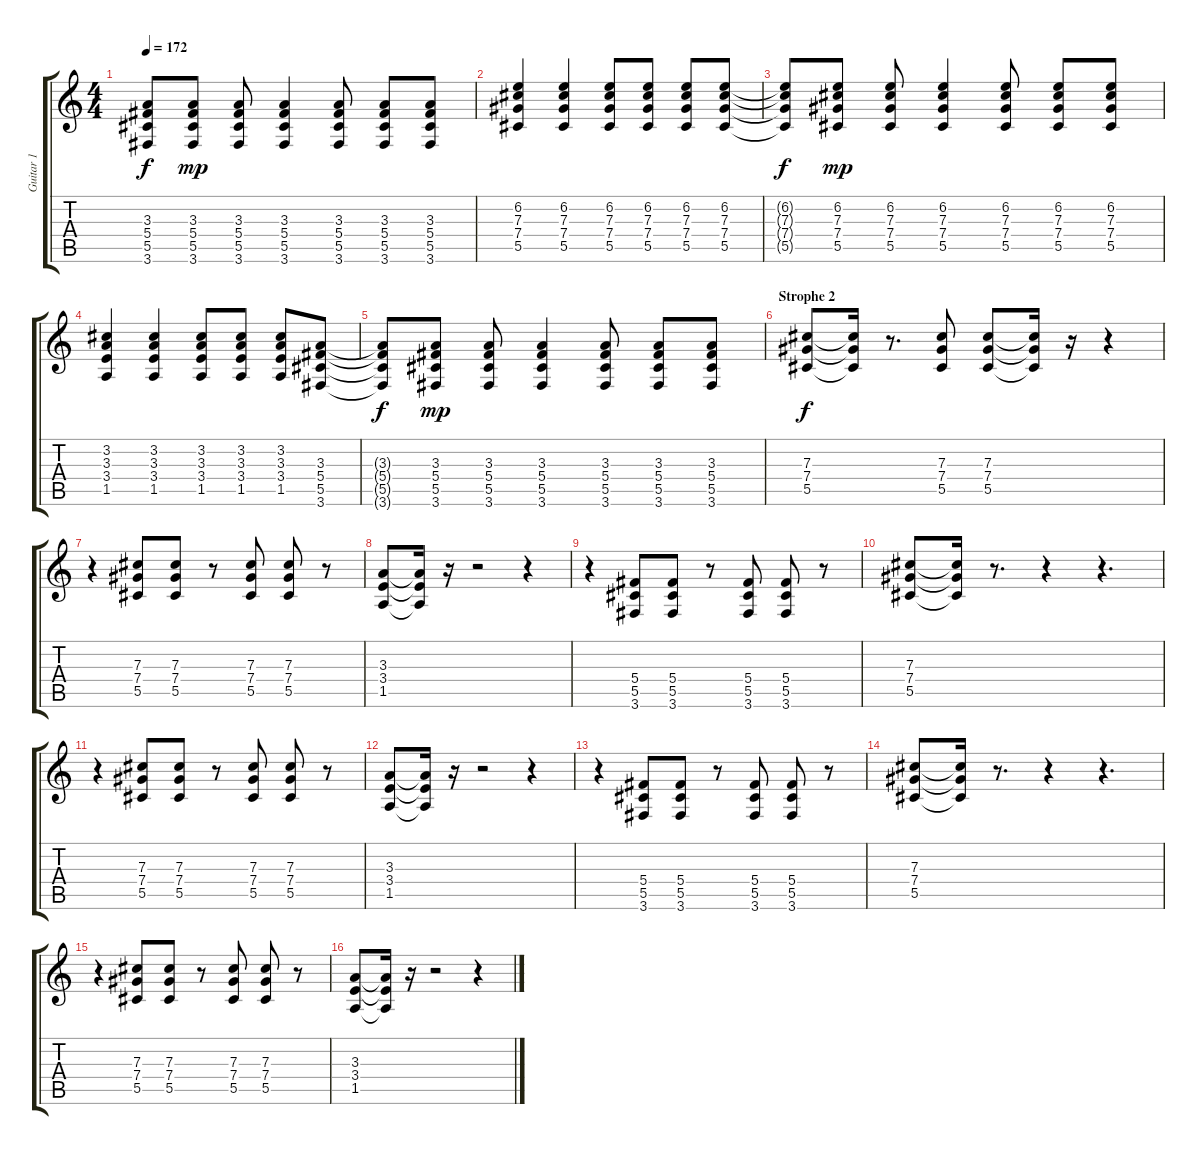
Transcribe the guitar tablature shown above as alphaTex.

\track ("Guitar 1" "Guitar 1") {instrument distortionguitar}
\staff {score tabs}
\tuning (Eb4 Bb3 Gb3 Db3 Ab2 Eb2) {hide}
\ts (4 4)
\tempo 172
\clef g2
\ks c
(3.3{t} 5.4{t} 5.5{t} 3.6{t}).8{dy f} (3.3 5.4 5.5 3.6).8{dy mp} (3.3 5.4 5.5 3.6).8 (3.3 5.4 5.5 3.6).4 (3.3 5.4 5.5 3.6).8 (3.3 5.4 5.5 3.6).8 (3.3 5.4 5.5 3.6).8 |
(6.2 7.3 7.4 5.5).4 (6.2 7.3 7.4 5.5).4 (6.2 7.3 7.4 5.5).8 (6.2 7.3 7.4 5.5).8 (6.2 7.3 7.4 5.5).8 (6.2 7.3 7.4 5.5).8 |
(6.2{t} 7.3{t} 7.4{t} 5.5{t}).8{dy f} (6.2 7.3 7.4 5.5).8{dy mp} (6.2 7.3 7.4 5.5).8 (6.2 7.3 7.4 5.5).4 (6.2 7.3 7.4 5.5).8 (6.2 7.3 7.4 5.5).8 (6.2 7.3 7.4 5.5).8 |
(3.2 3.3 3.4 1.5).4 (3.2 3.3 3.4 1.5).4 (3.2 3.3 3.4 1.5).8 (3.2 3.3 3.4 1.5).8 (3.2 3.3 3.4 1.5).8 (3.3 5.4 5.5 3.6).8 |
(3.3{t} 5.4{t} 5.5{t} 3.6{t}).8{dy f} (3.3 5.4 5.5 3.6).8{dy mp} (3.3 5.4 5.5 3.6).8 (3.3 5.4 5.5 3.6).4 (3.3 5.4 5.5 3.6).8 (3.3 5.4 5.5 3.6).8 (3.3 5.4 5.5 3.6).8 |
\section ("" "Strophe 2")
(7.3 7.4 5.5).8{dy f} (7.3{t} 7.4{t} 5.5{t}).16 r.8{d} (7.3 7.4 5.5).8 (7.3 7.4 5.5).8 (7.3{t} 7.4{t} 5.5{t}).16 r.16 r.4 |
r.4 (7.3 7.4 5.5).8 (7.3 7.4 5.5).8 r.8 (7.3 7.4 5.5).8 (7.3 7.4 5.5).8 r.8 |
(3.3 3.4 1.5).8 (3.3{t} 3.4{t} 1.5{t}).16 r.16 r.2 r.4 |
r.4 (5.4 5.5 3.6).8 (5.4 5.5 3.6).8 r.8 (5.4 5.5 3.6).8 (5.4 5.5 3.6).8 r.8 |
(7.3 7.4 5.5).8 (7.3{t} 7.4{t} 5.5{t}).16 r.8{d} r.4 r.4{d} |
r.4 (7.3 7.4 5.5).8 (7.3 7.4 5.5).8 r.8 (7.3 7.4 5.5).8 (7.3 7.4 5.5).8 r.8 |
(3.3 3.4 1.5).8 (3.3{t} 3.4{t} 1.5{t}).16 r.16 r.2 r.4 |
r.4 (5.4 5.5 3.6).8 (5.4 5.5 3.6).8 r.8 (5.4 5.5 3.6).8 (5.4 5.5 3.6).8 r.8 |
(7.3 7.4 5.5).8 (7.3{t} 7.4{t} 5.5{t}).16 r.8{d} r.4 r.4{d} |
r.4 (7.3 7.4 5.5).8 (7.3 7.4 5.5).8 r.8 (7.3 7.4 5.5).8 (7.3 7.4 5.5).8 r.8 |
(3.3 3.4 1.5).8 (3.3{t} 3.4{t} 1.5{t}).16 r.16 r.2 r.4
